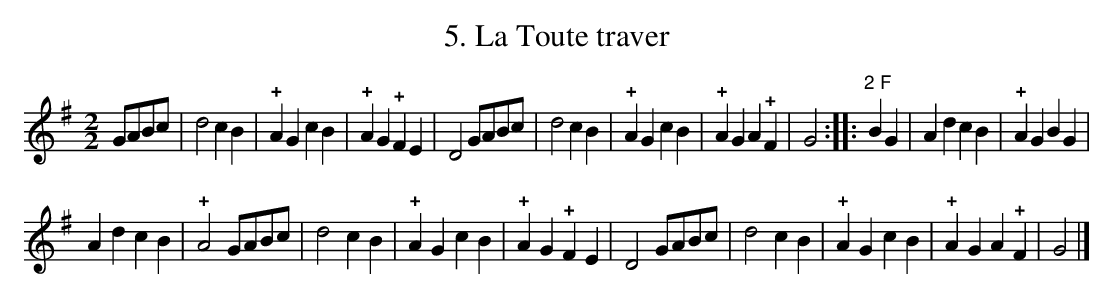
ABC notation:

X:1
T: 5. La Toute traver
M: 2/2
L: 1/8
K: G
GABc |\
d4 c2B2 | !+!A2G2 c2B2 | !+!A2G2 !+!F2E2 | D4 GABc |\
d4 c2B2 | !+!A2G2 c2B2 | !+!A2G2 A2!+!F2 | G4 :|\
|: "2 F"B2G2 |\
A2d2 c2B2 | !+!A2G2 B2G2 |
A2d2 c2B2 | !+!A4 GABc |\
d4 c2B2 | !+!A2G2 c2B2 | !+!A2G2 !+!F2E2 | D4 GABc |\
d4 c2B2 | !+!A2G2 c2B2 | !+!A2G2 A2!+!F2 | G4 |]
